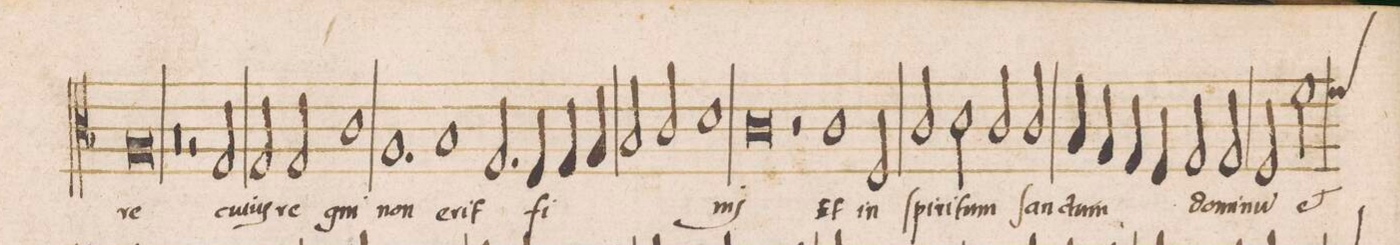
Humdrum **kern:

**kern	**text
*I"TENOR	*
*clefC3	*
*k[b-]	*
*met(C|)	*
*M2/1	*
0A	-re
=82	=82
0r	.
=83-	=83-
2r	.
2G/	cu-
2G/	-ius
2G/	re-
=84-	=84-
1c	-gni
1.A	non
=85-	=85-
1B-	e-
2.G/	-rit
=86-	=86-
4F/	fi-
4G/	.
4A/	.
2B-/	.
2c/	.
=87-	=87-
1d	.
0c	-nis
=88-	=88-
2r	.
1c\	Et
=89-	=89-
2F/	in
2c/	ſpi-
2d\	-ri-
=90-	=90-
2c/	-tum
2c/	ſan-
4B-/	-ctum
4A/	.
4G/	.
4F/	.
=91-	=91-
2G/	do-
2G/	-mi-
2F/	-nu(m)
2f\	et
*custos:f	*
=92	=92
*-	*-
